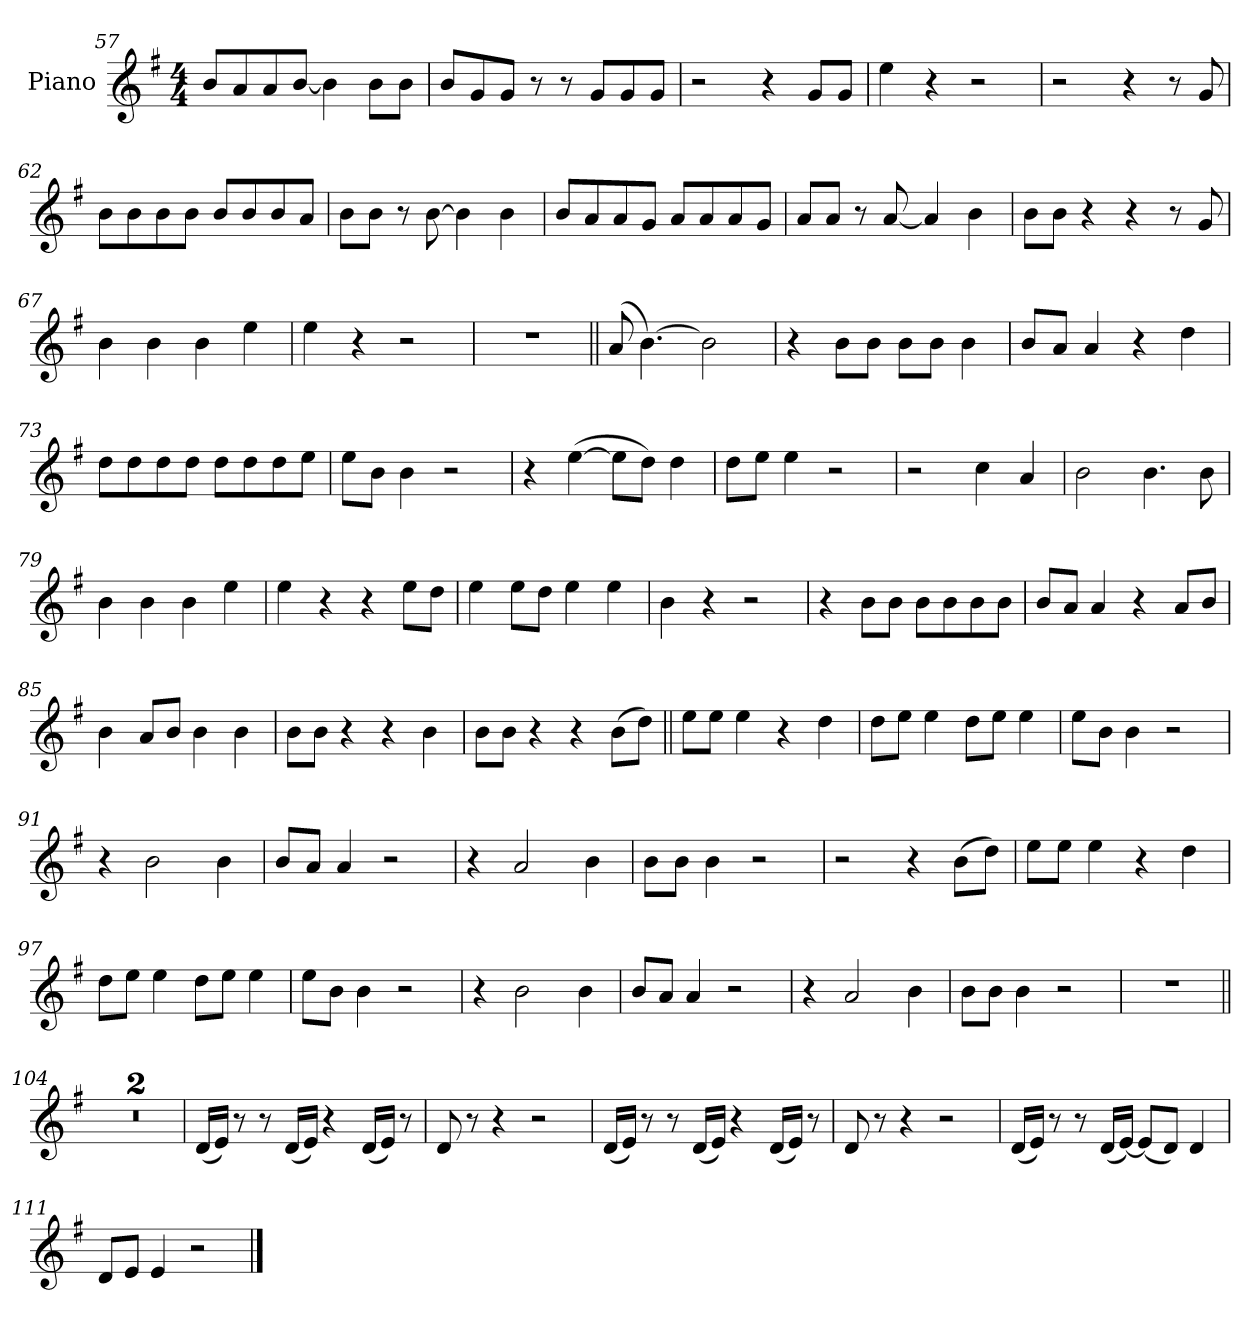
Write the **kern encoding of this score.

**kern
*part1
*staff1
*I"Piano
*I'Pno.
*clefG2
*k[f#]
*M4/4
=57
8bL
8a
8a
[8bJ
4b]
8bL
8bJ
=58
8bL
8g
8gJ
8r
8r
8gL
8g
8gJ
=59
2r
4r
8gL
8gJ
=60
4ee
4r
2r
=61
2r
4r
8r
8g
=62
8bL
8b
8b
8bJ
8bL
8b
8b
8aJ
=63
8bL
8bJ
8r
[8b
4b]
4b
=64
8bL
8a
8a
8gJ
8aL
8a
8a
8gJ
=65
8aL
8aJ
8r
[8a
4a]
4b
=66
8bL
8bJ
4r
4r
8r
8g
=67
4b
4b
4b
4ee
=68
4ee
4r
2r
=69
1r
=70||
(8a
[4.b)
2b]
=71
4r
8bL
8bJ
8bL
8bJ
4b
=72
8bL
8aJ
4a
4r
4dd
=73
8ddL
8dd
8dd
8ddJ
8ddL
8dd
8dd
8eeJ
=74
8eeL
8bJ
4b
2r
=75
4r
([4ee
8eeL]
8ddJ)
4dd
=76
8ddL
8eeJ
4ee
2r
=77
2r
4cc
4a
=78
2b
4.b
8b
=79
4b
4b
4b
4ee
=80
4ee
4r
4r
8eeL
8ddJ
=81
4ee
8eeL
8ddJ
4ee
4ee
=82
4b
4r
2r
=83
4r
8bL
8bJ
8bL
8b
8b
8bJ
=84
8bL
8aJ
4a
4r
8aL
8bJ
=85
4b
8aL
8bJ
4b
4b
=86
8bL
8bJ
4r
4r
4b
=87
8bL
8bJ
4r
4r
(8bL
8ddJ)
=88||
8eeL
8eeJ
4ee
4r
4dd
=89
8ddL
8eeJ
4ee
8ddL
8eeJ
4ee
=90
8eeL
8bJ
4b
2r
=91
4r
2b
4b
=92
8bL
8aJ
4a
2r
=93
4r
2a
4b
=94
8bL
8bJ
4b
2r
=95
2r
4r
(8bL
8ddJ)
=96
8eeL
8eeJ
4ee
4r
4dd
=97
8ddL
8eeJ
4ee
8ddL
8eeJ
4ee
=98
8eeL
8bJ
4b
2r
=99
4r
2b
4b
=100
8bL
8aJ
4a
2r
=101
4r
2a
4b
=102
8bL
8bJ
4b
2r
=103
1r
=104||
1r
=105
1r
=106
(16d!LL
16e!JJ)
8r
8r
(16d!LL
16e!JJ)
4r
(16d!LL
16e!JJ)
8r
=107
8d!
8r
4r
2r
=108
(16d!LL
16e!JJ)
8r
8r
(16d!LL
16e!JJ)
4r
(16d!LL
16e!JJ)
8r
=109
8d!
8r
4r
2r
=110
(16d!LL
16e!JJ)
8r
8r
(16d!LL
[16e!JJ)
(8e!L]
8d!J)
4d!
=111
8d!L
8e!J
4e!
2r
==
*-
